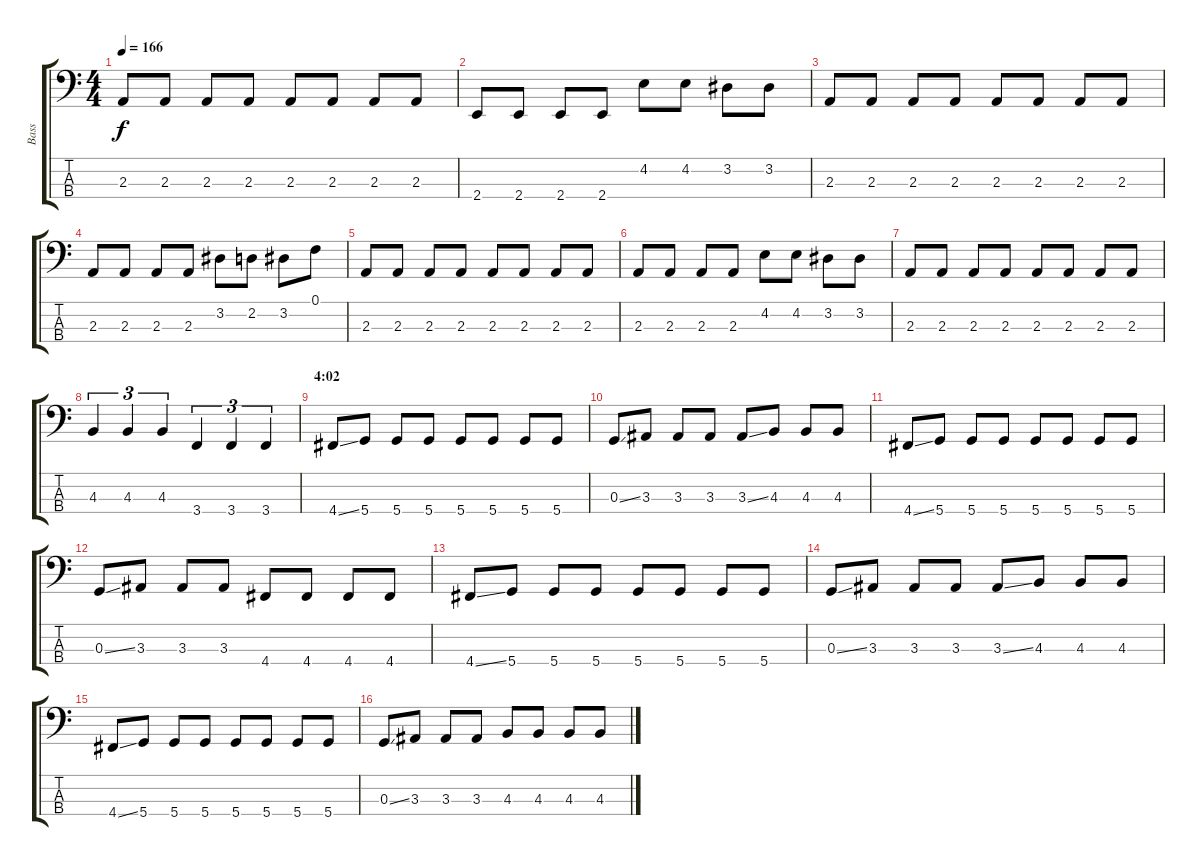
\track ("Bass" "Bass") {instrument electricbasspick}
\staff {score tabs}
\tuning (F2 C2 G1 D1) {hide}
\ts (4 4)
\tempo 166
\clef f4
\ks c
2.3.8{dy f} 2.3.8 2.3.8 2.3.8 2.3.8 2.3.8 2.3.8 2.3.8 |
2.4.8 2.4.8 2.4.8 2.4.8 4.2.8 4.2.8 3.2.8 3.2.8 |
2.3.8 2.3.8 2.3.8 2.3.8 2.3.8 2.3.8 2.3.8 2.3.8 |
2.3.8 2.3.8 2.3.8 2.3.8 3.2.8 2.2.8 3.2.8 0.1.8 |
2.3.8 2.3.8 2.3.8 2.3.8 2.3.8 2.3.8 2.3.8 2.3.8 |
2.3.8 2.3.8 2.3.8 2.3.8 4.2.8 4.2.8 3.2.8 3.2.8 |
2.3.8 2.3.8 2.3.8 2.3.8 2.3.8 2.3.8 2.3.8 2.3.8 |
4.3.4{tu (3 2)} 4.3.4{tu (3 2)} 4.3.4{tu (3 2)} 3.4.4{tu (3 2)} 3.4.4{tu (3 2)} 3.4.4{tu (3 2)} |
\section ("" "4:02")
4.4{ss}.8 5.4.8 5.4.8 5.4.8 5.4.8 5.4.8 5.4.8 5.4.8 |
0.3{ss}.8 3.3.8 3.3.8 3.3.8 3.3{ss}.8 4.3.8 4.3.8 4.3.8 |
4.4{ss}.8 5.4.8 5.4.8 5.4.8 5.4.8 5.4.8 5.4.8 5.4.8 |
0.3{ss}.8 3.3.8 3.3.8 3.3.8 4.4.8 4.4.8 4.4.8 4.4.8 |
4.4{ss}.8 5.4.8 5.4.8 5.4.8 5.4.8 5.4.8 5.4.8 5.4.8 |
0.3{ss}.8 3.3.8 3.3.8 3.3.8 3.3{ss}.8 4.3.8 4.3.8 4.3.8 |
4.4{ss}.8 5.4.8 5.4.8 5.4.8 5.4.8 5.4.8 5.4.8 5.4.8 |
0.3{ss}.8 3.3.8 3.3.8 3.3.8 4.3.8 4.3.8 4.3.8 4.3.8
